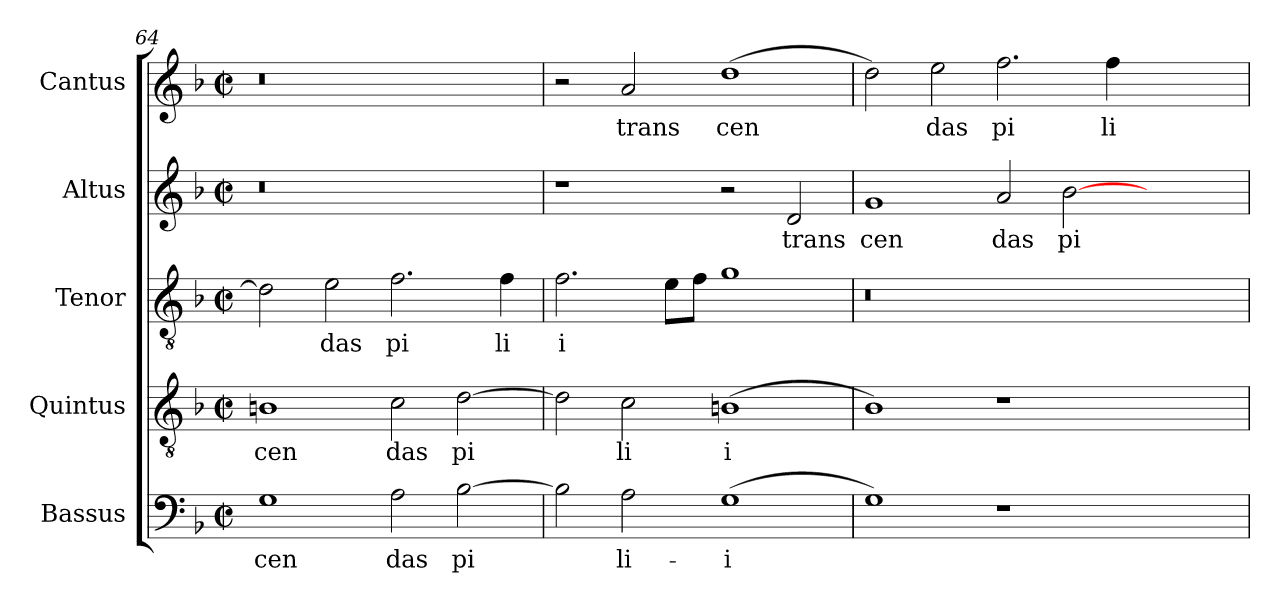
**kern	**text	**kern	**text	**kern	**text	**kern	**text	**kern	**text
*part5	*part5	*part4	*part4	*part3	*part3	*part2	*part2	*part1	*part1
*staff5	*staff5	*staff4	*staff4	*staff3	*staff3	*staff2	*staff2	*staff1	*staff1
*I"Bassus	*	*I"Quintus	*	*I"Tenor	*	*I"Altus	*	*I"Cantus	*
*clefF4	*	*clefGv2	*	*clefGv2	*	*clefG2	*	*clefG2	*
*k[b-]	*	*k[b-]	*	*k[b-]	*	*k[b-]	*	*k[b-]	*
*F:	*	*F:	*	*F:	*	*F:	*	*F:	*
*M2/2	*	*M2/2	*	*M2/2	*	*M2/2	*	*M2/2	*
*met(c|)	*	*met(c|)	*	*met(c|)	*	*met(c|)	*	*met(c|)	*
=64	=64	=64	=64	=64	=64	=64	=64	=64	=64
!	!LO:LY:b:cj	!	!LO:LY:b:cj	!	!	!	!	!	!
1G	cen	1Bn	cen	2d\]	.	0r	.	0r	.
!	!	!	!	!	!LO:LY:b:cj	!	!	!	!
.	.	.	.	2e\	das	.	.	.	.
!	!LO:LY:b:cj	!	!LO:LY:b:cj	!	!LO:LY:b:cj	!	!	!	!
2A\	das	2c\	das	2.f\	pi	.	.	.	.
!	!LO:LY:b:cj	!	!LO:LY:b:cj	!	!	!	!	!	!
[>2B-\	pi	[>2d\	pi	.	.	.	.	.	.
!	!	!	!	!	!LO:LY:b:cj	!	!	!	!
.	.	.	.	4f\	li	.	.	.	.
!!LO:LB:g=z
=65	=65	=65	=65	=65	=65	=65	=65	=65	=65
!	!	!	!	!	!LO:LY:b:rj	!	!	!	!
2B-\]	.	2d\]	.	2.f\	i	1r	.	2r	.
!	!LO:LY:b:cj	!	!LO:LY:b:cj	!	!	!	!	!	!LO:LY:b:cj
2A\	li-	2c\	li	.	.	.	.	2a/	trans
.	.	.	.	8e\L	.	.	.	.	.
.	.	.	.	8f\J	.	.	.	.	.
!	!LO:LY:b:rj	!	!LO:LY:b:rj	!	!	!	!	!	!LO:LY:b:cj
(>1G	-i	(>1Bn	i	1g	.	2r	.	(>1dd	cen
!	!	!	!	!	!	!	!LO:LY:b:cj	!	!
.	.	.	.	.	.	2d/	trans	.	.
=66	=66	=66	=66	=66	=66	=66	=66	=66	=66
!	!	!	!	!	!	!	!LO:LY:b:cj	!	!
1G)	.	1B-)	.	0r	.	1g	cen	2dd\)	.
!	!	!	!	!	!	!	!	!	!LO:LY:b:cj
.	.	.	.	.	.	.	.	2ee\	das
!LO:N:vis=1	!	!LO:N:vis=1	!	!	!	!	!LO:LY:b:cj	!	!LO:LY:b:cj
0r	.	0r	.	.	.	2a/	das	2.ff\	pi
!	!	!	!	!	!	!	!LO:LY:b:cj	!	!
.	.	.	.	.	.	[>2b-\	pi	.	.
!	!	!	!	!	!	!	!	!	!LO:LY:b:cj
.	.	.	.	.	.	.	.	4ff\	li
.	.	.	.	1ryy	.	1ryy	.	1ryy	.
=	=	=	=	=	=	=	=	=	=
*-	*-	*-	*-	*-	*-	*-	*-	*-	*-
